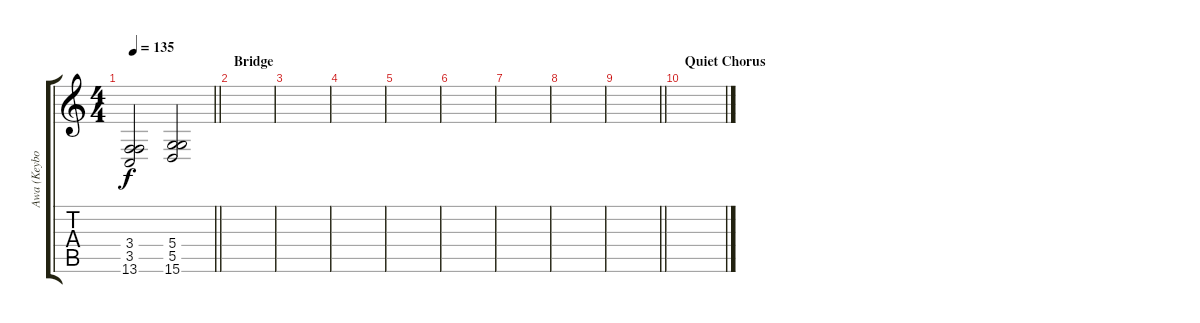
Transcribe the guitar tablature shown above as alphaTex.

\track ("Awa (Keyboard)" "Awa (Keybo") {instrument synthstrings1}
\staff {score tabs}
\tuning (E4 B3 G3 D3 A2 E2) {hide}
\ts (4 4)
\tempo 135
\clef g2
\barLineRight lightlight
\ks c
(3.4 3.5 13.6).2{dy f} (5.4 5.5 15.6).2 |
\section ("" "Bridge")
|
|
|
|
|
|
|
\barLineRight lightlight
|
\section ("" "Quiet Chorus")
